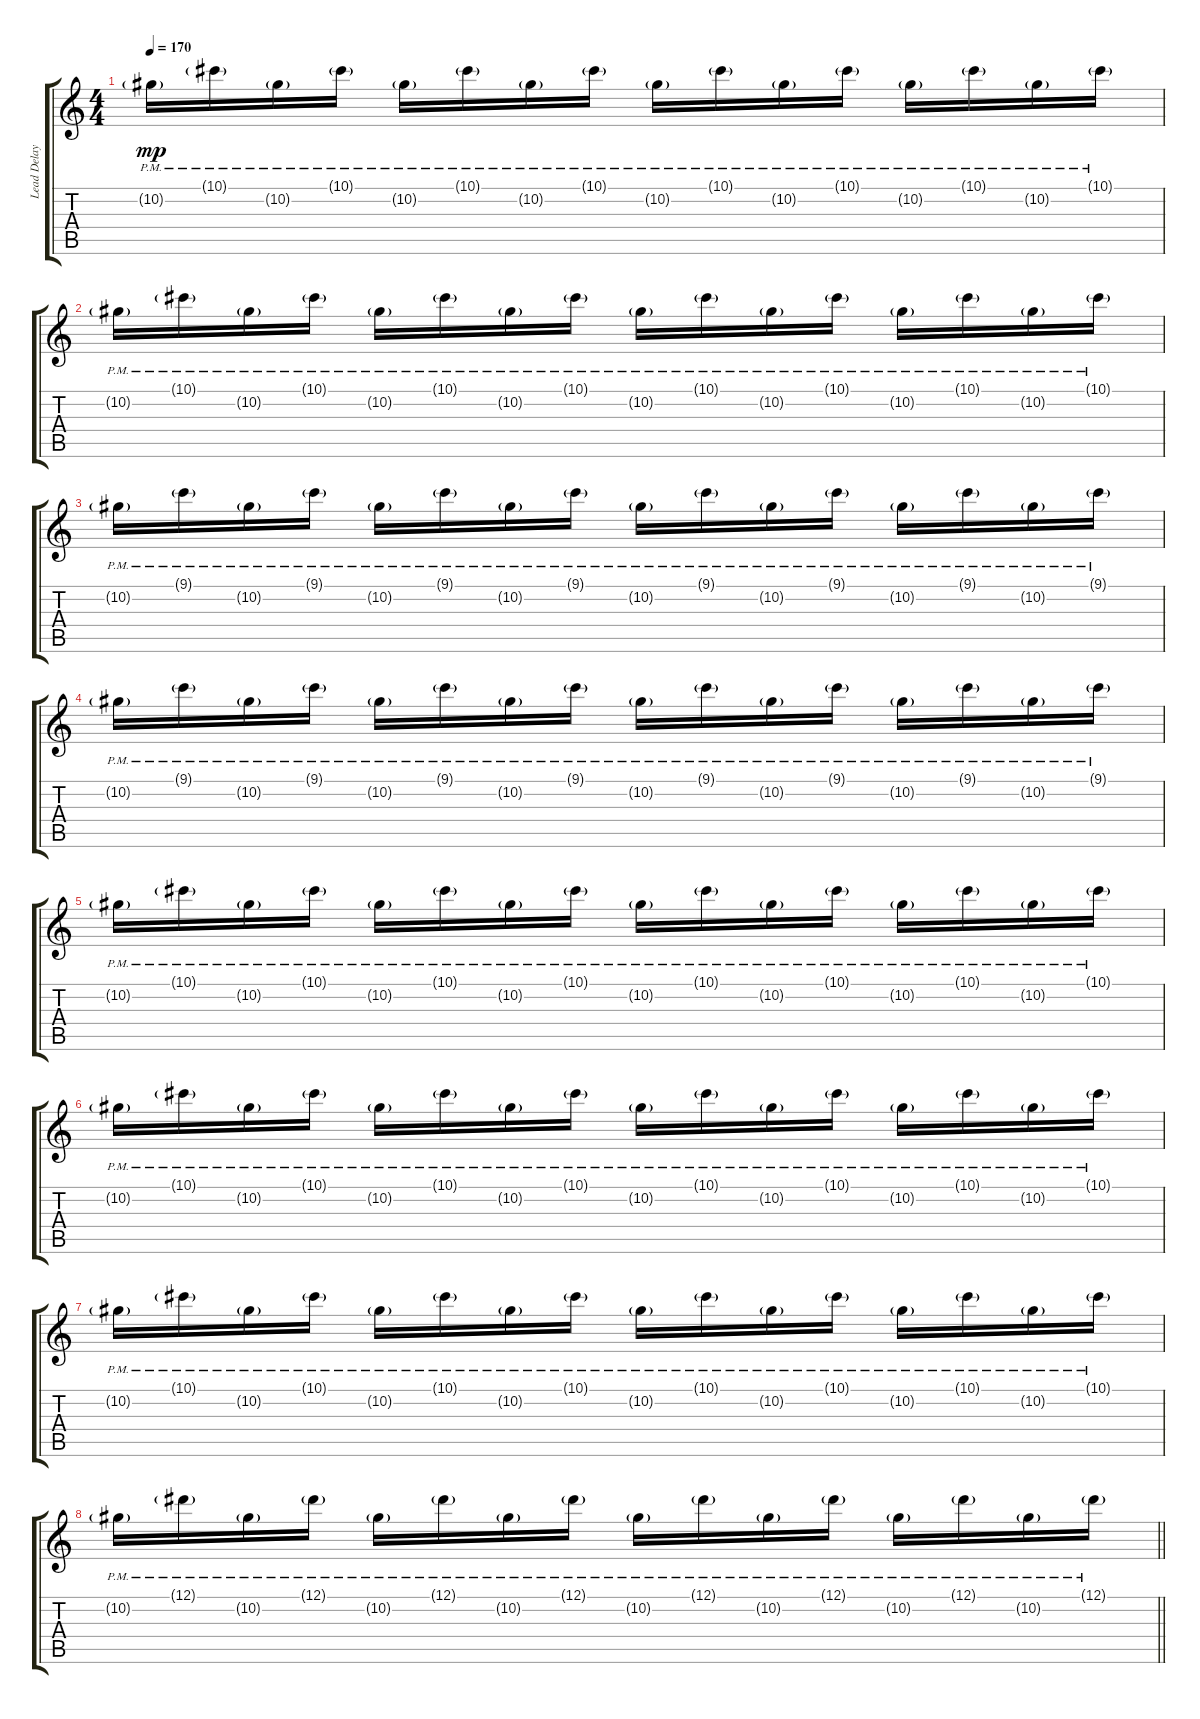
\track ("Lead Delay" "Lead Delay") {instrument overdrivenguitar}
\staff {score tabs}
\tuning (Eb4 Bb3 Gb3 Db3 Ab2 Db2) {hide}
\ts (4 4)
\tempo 170
\clef g2
\ks c
10.2{g pm}.16{dy mp} 10.1{g pm}.16 10.2{g pm}.16 10.1{g pm}.16 10.2{g pm}.16 10.1{g pm}.16 10.2{g pm}.16 10.1{g pm}.16 10.2{g pm}.16 10.1{g pm}.16 10.2{g pm}.16 10.1{g pm}.16 10.2{g pm}.16 10.1{g pm}.16 10.2{g pm}.16 10.1{g pm}.16 |
10.2{g pm}.16 10.1{g pm}.16 10.2{g pm}.16 10.1{g pm}.16 10.2{g pm}.16 10.1{g pm}.16 10.2{g pm}.16 10.1{g pm}.16 10.2{g pm}.16 10.1{g pm}.16 10.2{g pm}.16 10.1{g pm}.16 10.2{g pm}.16 10.1{g pm}.16 10.2{g pm}.16 10.1{g pm}.16 |
10.2{g pm}.16 9.1{g pm}.16 10.2{g pm}.16 9.1{g pm}.16 10.2{g pm}.16 9.1{g pm}.16 10.2{g pm}.16 9.1{g pm}.16 10.2{g pm}.16 9.1{g pm}.16 10.2{g pm}.16 9.1{g pm}.16 10.2{g pm}.16 9.1{g pm}.16 10.2{g pm}.16 9.1{g pm}.16 |
10.2{g pm}.16 9.1{g pm}.16 10.2{g pm}.16 9.1{g pm}.16 10.2{g pm}.16 9.1{g pm}.16 10.2{g pm}.16 9.1{g pm}.16 10.2{g pm}.16 9.1{g pm}.16 10.2{g pm}.16 9.1{g pm}.16 10.2{g pm}.16 9.1{g pm}.16 10.2{g pm}.16 9.1{g pm}.16 |
10.2{g pm}.16 10.1{g pm}.16 10.2{g pm}.16 10.1{g pm}.16 10.2{g pm}.16 10.1{g pm}.16 10.2{g pm}.16 10.1{g pm}.16 10.2{g pm}.16 10.1{g pm}.16 10.2{g pm}.16 10.1{g pm}.16 10.2{g pm}.16 10.1{g pm}.16 10.2{g pm}.16 10.1{g pm}.16 |
10.2{g pm}.16 10.1{g pm}.16 10.2{g pm}.16 10.1{g pm}.16 10.2{g pm}.16 10.1{g pm}.16 10.2{g pm}.16 10.1{g pm}.16 10.2{g pm}.16 10.1{g pm}.16 10.2{g pm}.16 10.1{g pm}.16 10.2{g pm}.16 10.1{g pm}.16 10.2{g pm}.16 10.1{g pm}.16 |
10.2{g pm}.16 10.1{g pm}.16 10.2{g pm}.16 10.1{g pm}.16 10.2{g pm}.16 10.1{g pm}.16 10.2{g pm}.16 10.1{g pm}.16 10.2{g pm}.16 10.1{g pm}.16 10.2{g pm}.16 10.1{g pm}.16 10.2{g pm}.16 10.1{g pm}.16 10.2{g pm}.16 10.1{g pm}.16 |
\barLineRight lightlight
10.2{g pm}.16 12.1{g pm}.16 10.2{g pm}.16 12.1{g pm}.16 10.2{g pm}.16 12.1{g pm}.16 10.2{g pm}.16 12.1{g pm}.16 10.2{g pm}.16 12.1{g pm}.16 10.2{g pm}.16 12.1{g pm}.16 10.2{g pm}.16 12.1{g pm}.16 10.2{g pm}.16 12.1{g pm}.16
